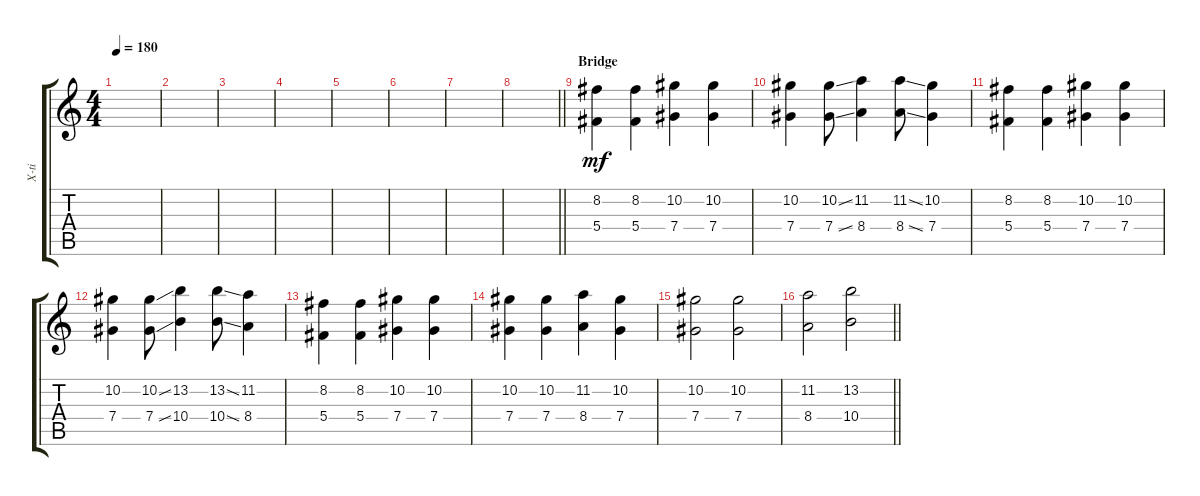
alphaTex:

\track ("X-ti" "X-ti") {instrument distortionguitar}
\staff {score tabs}
\tuning (Eb4 Bb3 Gb3 Db3 Ab2 Db2) {hide}
\ts (4 4)
\tempo 180
\clef g2
\ks c
|
|
|
|
|
|
|
\barLineRight lightlight
|
\section ("" "Bridge")
(8.2 5.4).4{dy mf balance 12} (8.2 5.4).4 (10.2 7.4).4 (10.2 7.4).4 |
(10.2 7.4).4 (10.2{ss} 7.4{ss}).8 (11.2 8.4).4 (11.2{ss} 8.4{ss}).8 (10.2 7.4).4 |
(8.2 5.4).4 (8.2 5.4).4 (10.2 7.4).4 (10.2 7.4).4 |
(10.2 7.4).4 (10.2{ss} 7.4{ss}).8 (13.2 10.4).4 (13.2{ss} 10.4{ss}).8 (11.2 8.4).4 |
(8.2 5.4).4 (8.2 5.4).4 (10.2 7.4).4 (10.2 7.4).4 |
(10.2 7.4).4 (10.2 7.4).4 (11.2 8.4).4 (10.2 7.4).4 |
(10.2 7.4).2 (10.2 7.4).2 |
\barLineRight lightlight
(11.2 8.4).2 (13.2 10.4).2
